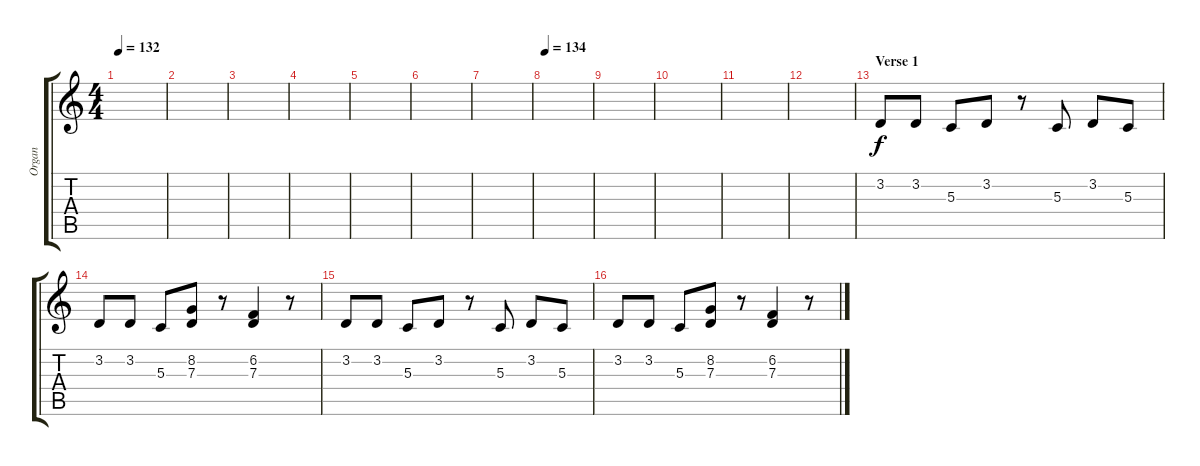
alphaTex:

\track ("Organ" "Organ") {instrument drawbarorgan}
\staff {score tabs}
\tuning (E4 B3 G3 D3 A2 E2) {hide}
\ts (4 4)
\tempo 132
\clef g2
\ks c
|
|
|
|
|
|
|
\tempo 134
|
|
|
|
|
\section ("" "Verse 1")
3.2.8 3.2.8 5.3.8 3.2.8 r.8 5.3.8 3.2.8 5.3.8 |
3.2.8 3.2.8 5.3.8 (8.2 7.3).8 r.8 (6.2 7.3).4 r.8 |
3.2.8 3.2.8 5.3.8 3.2.8 r.8 5.3.8 3.2.8 5.3.8 |
3.2.8 3.2.8 5.3.8 (8.2 7.3).8 r.8 (6.2 7.3).4 r.8
